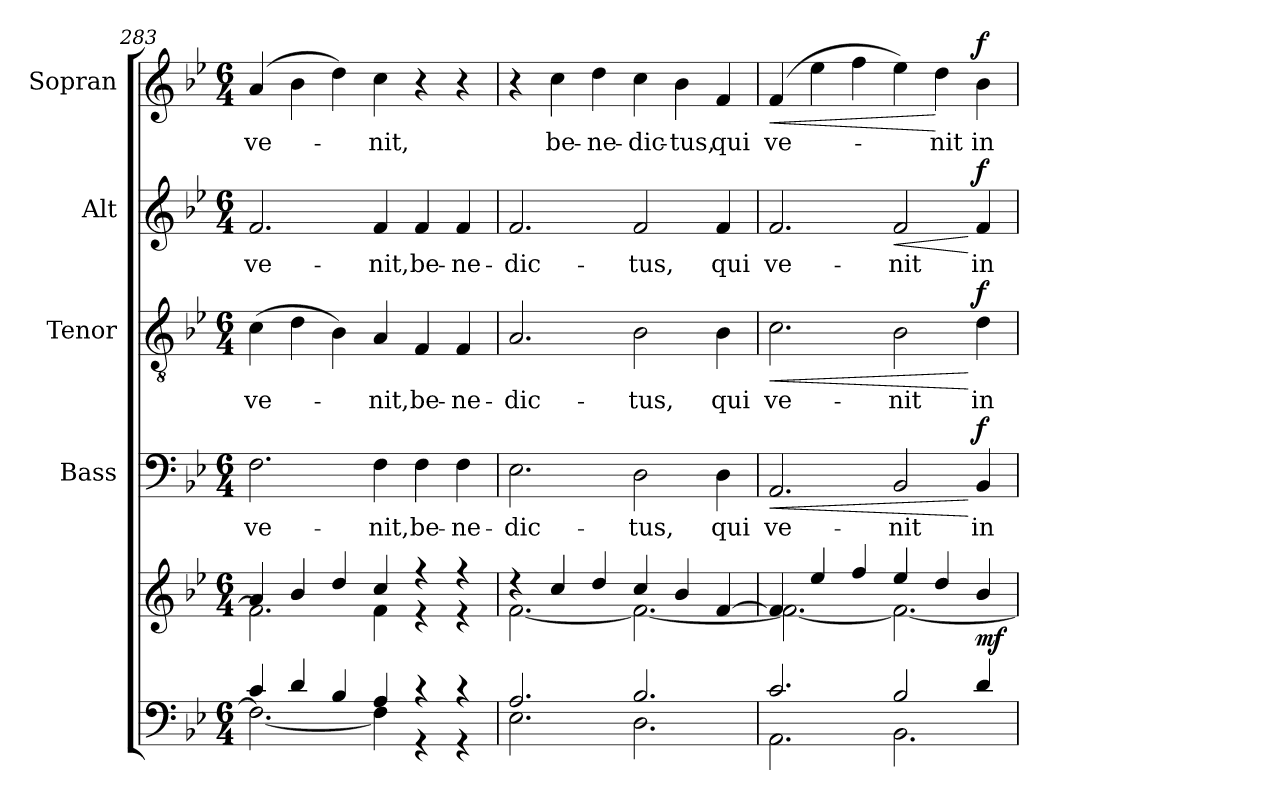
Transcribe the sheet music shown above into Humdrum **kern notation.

**kern	**kern	**dynam	**kern	**text	**dynam	**kern	**text	**dynam	**kern	**text	**dynam	**kern	**text	**dynam
*part5	*part5	*part5	*part4	*part4	*part4	*part3	*part3	*part3	*part2	*part2	*part2	*part1	*part1	*part1
*staff6	*staff5	*staff5/6	*staff4	*staff4	*staff4	*staff3	*staff3	*staff3	*staff2	*staff2	*staff2	*staff1	*staff1	*staff1
*	*	*	*I"Bass	*	*	*I"Tenor	*	*	*I"Alt	*	*	*I"Sopran	*	*
*	*	*	*I'B.	*	*	*I'T.	*	*	*I'A.	*	*	*I'S.	*	*
*clefF4	*clefG2	*	*clefF4	*	*	*clefGv2	*	*	*clefG2	*	*	*clefG2	*	*
*k[b-e-]	*k[b-e-]	*	*k[b-e-]	*	*	*k[b-e-]	*	*	*k[b-e-]	*	*	*k[b-e-]	*	*
*B-:	*B-:	*	*B-:	*	*	*B-:	*	*	*B-:	*	*	*B-:	*	*
*M6/4	*M6/4	*	*M6/4	*	*	*M6/4	*	*	*M6/4	*	*	*M6/4	*	*
=283	=283	=283	=283	=283	=283	=283	=283	=283	=283	=283	=283	=283	=283	=283
*^	*^	*	*	*	*	*	*	*	*	*	*	*	*	*
!	!	!	!	!	!	!LO:LY:b	!	!	!LO:LY:b	!	!	!LO:LY:b	!	!	!LO:LY:b	!
4c/	2.F\_	4a/	2.f\]	.	2.F\	ve-	.	(>4c\	ve-	.	2.f/	ve-	.	(4a/	ve-	.
4d/	.	4b-/	.	.	.	.	.	4d\	.	.	.	.	.	4b-\	.	.
4B-/	.	4dd/	.	.	.	.	.	4B-\)	.	.	.	.	.	4dd\)	.	.
!	!	!	!	!	!	!LO:LY:b	!	!	!LO:LY:b	!	!	!LO:LY:b	!	!	!LO:LY:b	!
4A/	4F\]	4cc/	4f\	.	4F\	-nit,	.	4A/	-nit,	.	4f/	-nit,	.	4cc\	-nit,	.
!	!	!	!	!	!	!LO:LY:b	!	!	!LO:LY:b	!	!	!LO:LY:b	!	!	!	!
4r	4r	4r	4r	.	4F\	be-	.	4F/	be-	.	4f/	be-	.	4r	.	.
!	!	!	!	!	!	!LO:LY:b	!	!	!LO:LY:b	!	!	!LO:LY:b	!	!	!	!
4r	4r	4r	4r	.	4F\	-ne-	.	4F/	-ne-	.	4f/	-ne-	.	4r	.	.
!!LO:PB:g=z
=284	=284	=284	=284	=284	=284	=284	=284	=284	=284	=284	=284	=284	=284	=284	=284	=284
!	!	!	!	!	!	!LO:LY:b	!	!	!LO:LY:b	!	!	!LO:LY:b	!	!	!	!
2.A/	2.E-\	4rdd	[<2.f\	.	2.E-\	-dic-	.	2.A/	-dic-	.	2.f/	-dic-	.	4r	.	.
!	!	!	!	!	!	!	!	!	!	!	!	!	!	!	!LO:LY:b	!
.	.	4cc/	.	.	.	.	.	.	.	.	.	.	.	4cc\	be-	.
!	!	!	!	!	!	!	!	!	!	!	!	!	!	!	!LO:LY:b	!
.	.	4dd/	.	.	.	.	.	.	.	.	.	.	.	4dd\	-ne-	.
!	!	!	!	!	!	!LO:LY:b	!	!	!LO:LY:b	!	!	!LO:LY:b	!	!	!LO:LY:b	!
2.B-/	2.D\	4cc/	2.f\_	.	2D\	-tus,	.	2B-\	-tus,	.	2f/	-tus,	.	4cc\	-dic-	.
!	!	!	!	!	!	!	!	!	!	!	!	!	!	!	!LO:LY:b	!
.	.	4b-/	.	.	.	.	.	.	.	.	.	.	.	4b-\	-tus,	.
!	!	!	!	!	!	!LO:LY:b	!	!	!LO:LY:b	!	!	!LO:LY:b	!	!	!LO:LY:b	!
.	.	[>4f/	.	.	4D\	qui	.	4B-\	qui	.	4f/	qui	.	4f/	qui	.
=285	=285	=285	=285	=285	=285	=285	=285	=285	=285	=285	=285	=285	=285	=285	=285	=285
!	!	!	!	!	!	!LO:LY:b	!LO:HP:b	!	!LO:LY:b	!LO:HP:b	!	!LO:LY:b	!	!	!LO:LY:b	!LO:HP:b
2.c/	2.AA\	4f/]	2.f\_	.	2.AA/	ve-	<	2.c\	ve-	<	2.f/	ve-	.	(4f/	ve-	<
.	.	4ee-/	.	.	.	.	.	.	.	.	.	.	.	4ee-\	.	.
.	.	4ff/	.	.	.	.	.	.	.	.	.	.	.	4ff\	.	.
!	!	!	!	!	!	!LO:LY:b	!	!	!LO:LY:b	!	!	!LO:LY:b	!LO:HP:b	!	!	!
2B-/	2.BB-\	4ee-/	2.f\_	.	2BB-/	-nit	.	2B-\	-nit	.	2f/	-nit	<	4ee-\)	.	.
!	!	!	!	!	!	!	!	!	!	!	!	!	!	!	!LO:LY:b	!
.	.	4dd/	.	.	.	.	.	.	.	.	.	.	.	4dd\	-nit	[
!	!	!	!	!LO:DY:b	!	!LO:LY:b	!LO:DY:n=1:a	!	!LO:LY:b	!LO:DY:n=1:a	!	!LO:LY:b	!LO:DY:n=1:a	!	!LO:LY:b	!LO:DY:a
4d/	.	4b-/	.	mf	4BB-/	in	[ f	4d\	in	[ f	4f/	in	[ f	4b-\	in	f
*v	*v	*	*	*	*	*	*	*	*	*	*	*	*	*	*	*
*	*v	*v	*	*	*	*	*	*	*	*	*	*	*	*	*
=	=	=	=	=	=	=	=	=	=	=	=	=	=	=
*-	*-	*-	*-	*-	*-	*-	*-	*-	*-	*-	*-	*-	*-	*-
